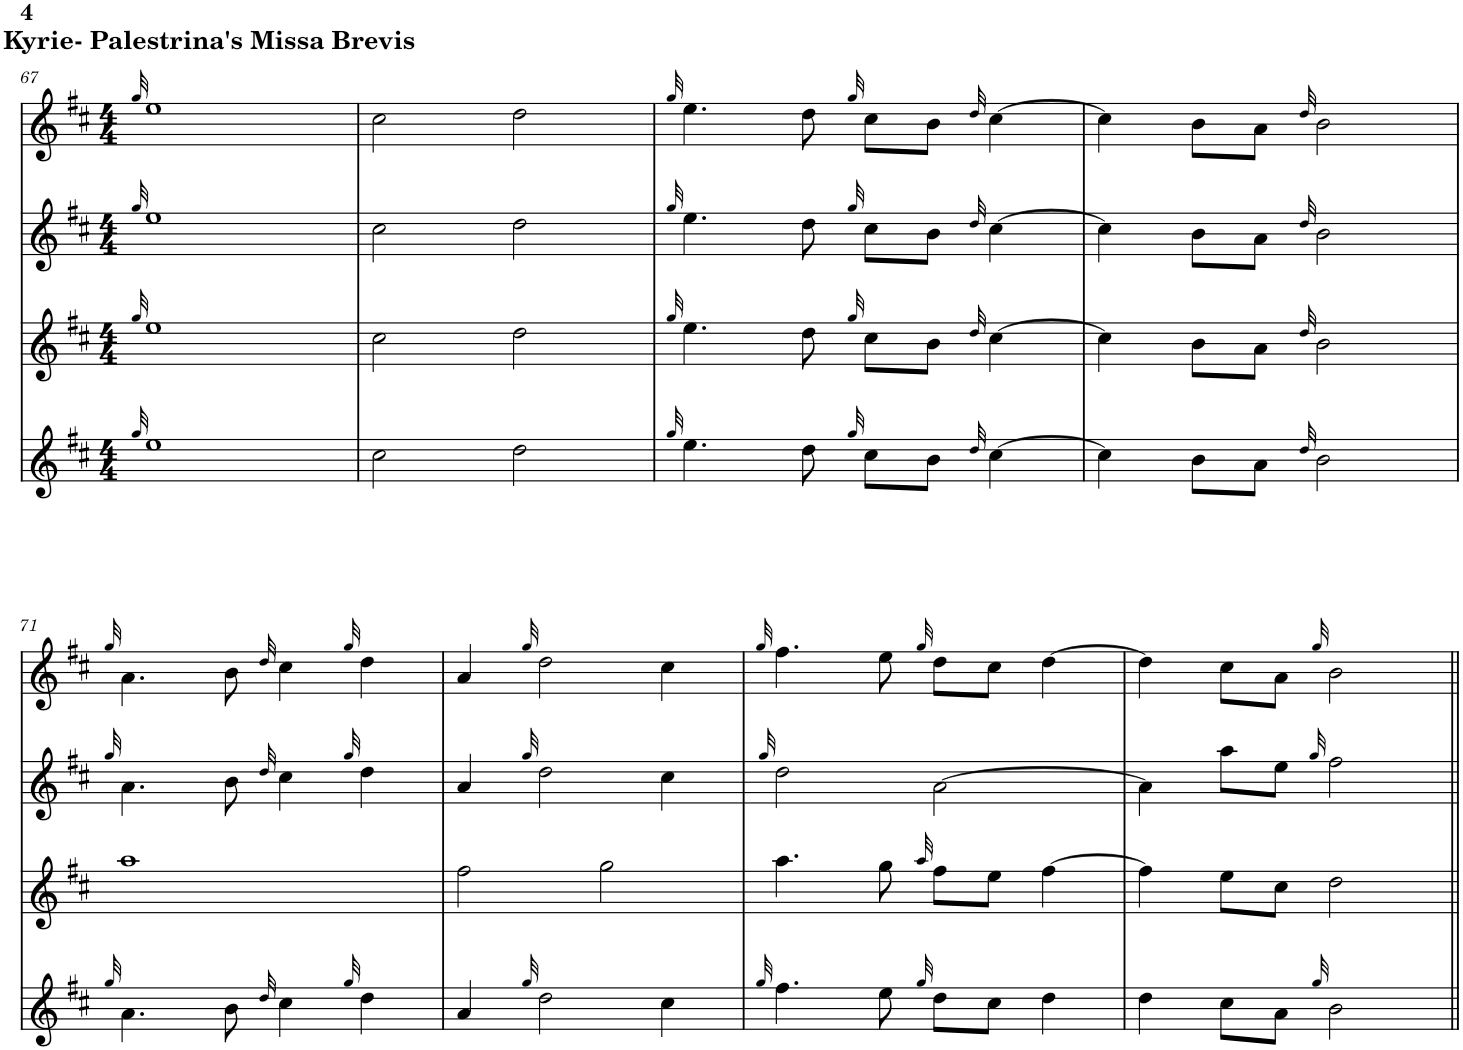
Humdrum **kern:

**kern	**kern	**kern	**kern
*part4	*part3	*part2	*part1
*staff4	*staff3	*staff2	*staff1
*I"Piano	*I"Piano	*I"Piano	*I"alto
*I'Pno	*I'Pno	*I'Pno	*
!!LO:PB:g=z
*clefG2	*clefG2	*clefG2	*clefG2
*k[f#c#]	*k[f#c#]	*k[f#c#]	*k[f#c#]
*M4/4	*M4/4	*M4/4	*M4/4
=67	=67	=67	=67
32qgg/	32qgg/	32qgg/	32qgg/
!	!	!	!LO:TX:a:B:t=Kyrie- Palestrina's Missa Brevis
1ee	1ee	1ee	1ee
=68	=68	=68	=68
2cc#\	2cc#\	2cc#\	2cc#\
2dd\	2dd\	2dd\	2dd\
=69	=69	=69	=69
32qgg/	32qgg/	32qgg/	32qgg/
4.ee\	4.ee\	4.ee\	4.ee\
8dd\	8dd\	8dd\	8dd\
32qgg/	32qgg/	32qgg/	32qgg/
8cc#\L	8cc#\L	8cc#\L	8cc#\L
8b\J	8b\J	8b\J	8b\J
32qdd/	32qdd/	32qdd/	32qdd/
[4cc#\	[4cc#\	[4cc#\	[4cc#\
=70	=70	=70	=70
4cc#\]	4cc#\]	4cc#\]	4cc#\]
8b\L	8b\L	8b\L	8b\L
8a\J	8a\J	8a\J	8a\J
32qdd/	32qdd/	32qdd/	32qdd/
2b\	2b\	2b\	2b\
!!LO:LB:g=z
=71	=71	=71	=71
32qgg/	.	.	.
*	*	*k[f#c#]	*k[f#c#]
.	.	32qgg/	32qgg/
4.a\	1aa	4.a\	4.a\
8b\	.	8b\	8b\
32qdd/	.	32qdd/	32qdd/
4cc#\	.	4cc#\	4cc#\
32qgg/	.	32qgg/	32qgg/
4dd\	.	4dd\	4dd\
=72	=72	=72	=72
4a/	2ff#\	4a/	4a/
32qgg/	.	32qgg/	32qgg/
2dd\	.	2dd\	2dd\
.	2gg\	.	.
4cc#\	.	4cc#\	4cc#\
=73	=73	=73	=73
32qgg/	.	32qgg/	32qgg/
4.ff#\	4.aa\	2dd\	4.ff#\
8ee\	8gg\	.	8ee\
32qgg/	32qaa/	.	32qgg/
8dd\L	8ff#\L	[2a\	8dd\L
8cc#\J	8ee\J	.	8cc#\J
4dd\	[4ff#\	.	[4dd\
=74	=74	=74	=74
4dd\	4ff#\]	4a\]	4dd\]
8cc#\L	8ee\L	8aa\L	8cc#\L
8a\J	8cc#\J	8ee\J	8a\J
32qgg/	.	32qgg/	32qgg/
2b\	2dd\	2ff#\	2b\
=||	=||	=||	=||
*-	*-	*-	*-
